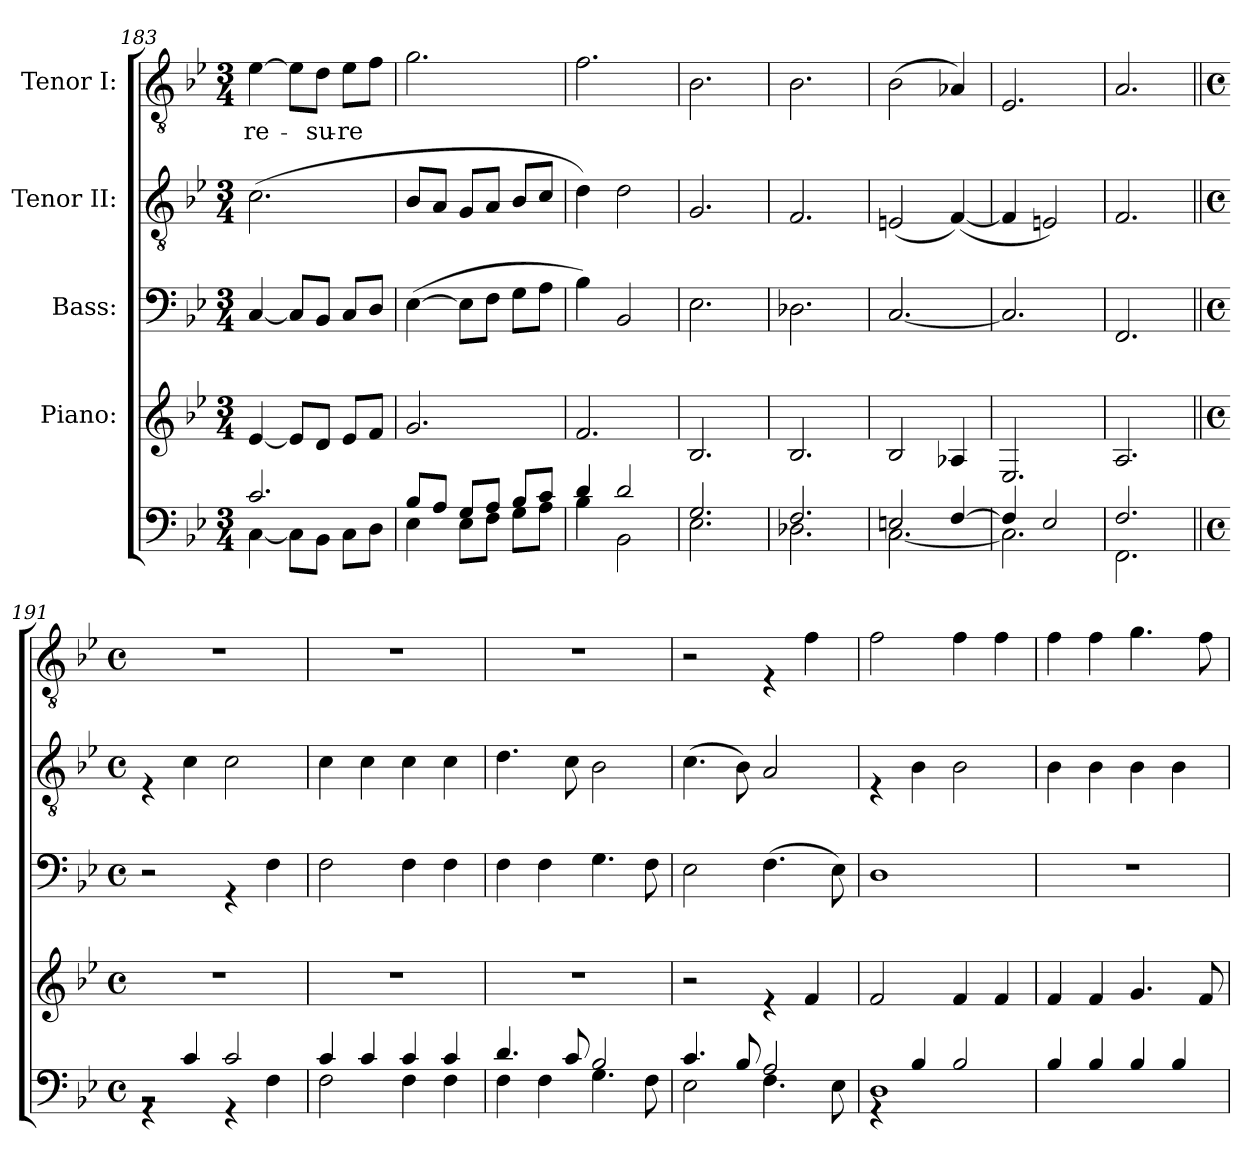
**kern	**kern	**kern	**kern	**kern	**text
*part5	*part4	*part3	*part2	*part1	*part1
*staff5	*staff4	*staff3	*staff2	*staff1	*staff1
*	*I"Piano:	*I"Bass:	*I"Tenor II:	*I"Tenor I:	*
!!LO:LB:g=z
*clefF4	*clefG2	*clefF4	*clefGv2	*clefGv2	*
*k[b-e-]	*k[b-e-]	*k[b-e-]	*k[b-e-]	*k[b-e-]	*
*B-:	*B-:	*B-:	*B-:	*B-:	*
*M3/4	*M3/4	*M3/4	*M3/4	*M3/4	*
=183	=183	=183	=183	=183	=183
*^	*	*	*	*	*
!	!	!	!	!	!	!LO:LY:b
2.c/	[>4C\	[<4e-/	[<4C/	(>2.c\	[>4e-\	re-
.	8C\L]	8e-/L]	8C/L]	.	8e-\L]	.
!	!	!	!	!	!	!LO:LY:b
.	8BB-\J	8d/J	8BB-/J	.	8d\J	-su-
!	!	!	!	!	!	!LO:LY:b
.	8C\L	8e-/L	8C/L	.	8e-\L	-re
.	8D\J	8f/J	8D/J	.	8f\J	.
=184	=184	=184	=184	=184	=184	=184
8B-/L	4E-\	2.g/	(>[>4E-\	8B-/L	2.g\	.
8A/J	.	.	.	8A/J	.	.
8G/L	8E-\L	.	8E-\L]	8G/L	.	.
8A/J	8F\J	.	8F\J	8A/J	.	.
8B-/L	8G\L	.	8G\L	8B-/L	.	.
8c/J	8A\J	.	8A\J	8c/J	.	.
=185	=185	=185	=185	=185	=185	=185
4d/	4B-\	2.f/	4B-\)	4d\)	2.f\	.
2d/	2BB-\	.	2BB-/	2d\	.	.
=186	=186	=186	=186	=186	=186	=186
2.G/	2.E-\	2.B-/	2.E-\	2.G/	2.B-\	.
=187	=187	=187	=187	=187	=187	=187
2.F/	2.D-X\	2.B-/	2.D-X\	2.F/	2.B-\	.
=188	=188	=188	=188	=188	=188	=188
2En/	[>2.C\	2B-/	[<2.C/	(<2En/	(>2B-\	.
[<4F/	.	4A-X/	.	(<[<4F/)	4A-X/)	.
!!LO:PB:g=z
=189	=189	=189	=189	=189	=189	=189
4F/]	2.C\]	2.E-/	2.C/]	4F/]	2.E-/	.
2E-/	.	.	.	2En/)	.	.
=190	=190	=190	=190	=190	=190	=190
2.F/	2.FF\	2.A/	2.FF/	2.F/	2.A/	.
=191||	=191||	=191||	=191||	=191||	=191||	=191||
*M4/4	*	*M4/4	*M4/4	*M4/4	*M4/4	*
*met(c)	*	*met(c)	*met(c)	*met(c)	*met(c)	*
4rGG	2r	1r	2r	4rE	1r	.
4c/	.	.	.	4c\	.	.
2c/	4rGG	.	4rGG	2c\	.	.
.	4F\	.	4F\	.	.	.
=192	=192	=192	=192	=192	=192	=192
4c/	2F\	1r	2F\	4c\	1r	.
4c/	.	.	.	4c\	.	.
4c/	4F\	.	4F\	4c\	.	.
4c/	4F\	.	4F\	4c\	.	.
=193	=193	=193	=193	=193	=193	=193
4.d/	4F\	1r	4F\	4.d\	1r	.
.	4F\	.	4F\	.	.	.
8c/	.	.	.	8c\	.	.
2B-/	4.G\	.	4.G\	2B-\	.	.
.	8F\	.	8F\	.	.	.
=194	=194	=194	=194	=194	=194	=194
4.c/	2E-i\	2r	2E-i\	(>4.c\	2r	.
8B-/	.	.	.	8B-\)	.	.
2A/	4.F\	4re	(>4.F\	2A/	4rE	.
.	.	4f/	.	.	4f\	.
.	8E-\	.	8E-\)	.	.	.
!!LO:LB:g=z
=195	=195	=195	=195	=195	=195	=195
4rGG	1D	2f/	1D	4rE	2f\	.
4B-/	.	.	.	4B-\	.	.
2B-/	.	4f/	.	2B-\	4f\	.
.	.	4f/	.	.	4f\	.
*v	*v	*	*	*	*	*
=196	=196	=196	=196	=196	=196
4B-/	4f/	1r	4B-\	4f\	.
4B-/	4f/	.	4B-\	4f\	.
4B-/	4.g/	.	4B-\	4.g\	.
4B-/	.	.	4B-\	.	.
.	8f/	.	.	8f\	.
=	=	=	=	=	=
*-	*-	*-	*-	*-	*-
